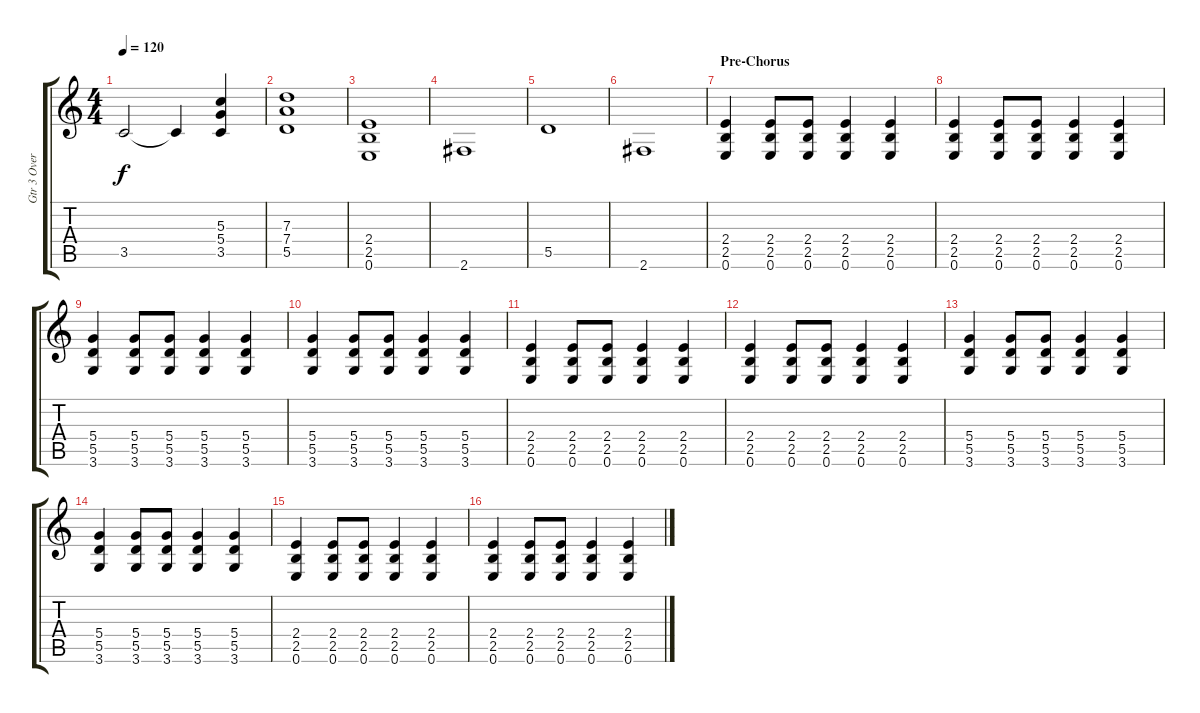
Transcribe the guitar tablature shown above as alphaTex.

\track ("Gtr 3 Overdrive" "Gtr 3 Over") {instrument overdrivenguitar}
\staff {score tabs}
\tuning (E4 B3 G3 D3 A2 E2) {hide}
\ts (4 4)
\tempo 120
\clef g2
\ks c
3.5.2{dy f} 3.5{t}.4 (5.3 5.4 3.5).4 |
(7.3 7.4 5.5).1 |
(2.4 2.5 0.6).1 |
2.6.1 |
5.5.1 |
2.6.1 |
\section ("" "Pre-Chorus")
(2.4 2.5 0.6).4 (2.4 2.5 0.6).8 (2.4 2.5 0.6).8 (2.4 2.5 0.6).4 (2.4 2.5 0.6).4 |
(2.4 2.5 0.6).4 (2.4 2.5 0.6).8 (2.4 2.5 0.6).8 (2.4 2.5 0.6).4 (2.4 2.5 0.6).4 |
(5.4 5.5 3.6).4 (5.4 5.5 3.6).8 (5.4 5.5 3.6).8 (5.4 5.5 3.6).4 (5.4 5.5 3.6).4 |
(5.4 5.5 3.6).4 (5.4 5.5 3.6).8 (5.4 5.5 3.6).8 (5.4 5.5 3.6).4 (5.4 5.5 3.6).4 |
(2.4 2.5 0.6).4 (2.4 2.5 0.6).8 (2.4 2.5 0.6).8 (2.4 2.5 0.6).4 (2.4 2.5 0.6).4 |
(2.4 2.5 0.6).4 (2.4 2.5 0.6).8 (2.4 2.5 0.6).8 (2.4 2.5 0.6).4 (2.4 2.5 0.6).4 |
(5.4 5.5 3.6).4 (5.4 5.5 3.6).8 (5.4 5.5 3.6).8 (5.4 5.5 3.6).4 (5.4 5.5 3.6).4 |
(5.4 5.5 3.6).4 (5.4 5.5 3.6).8 (5.4 5.5 3.6).8 (5.4 5.5 3.6).4 (5.4 5.5 3.6).4 |
(2.4 2.5 0.6).4 (2.4 2.5 0.6).8 (2.4 2.5 0.6).8 (2.4 2.5 0.6).4 (2.4 2.5 0.6).4 |
(2.4 2.5 0.6).4 (2.4 2.5 0.6).8 (2.4 2.5 0.6).8 (2.4 2.5 0.6).4 (2.4 2.5 0.6).4
